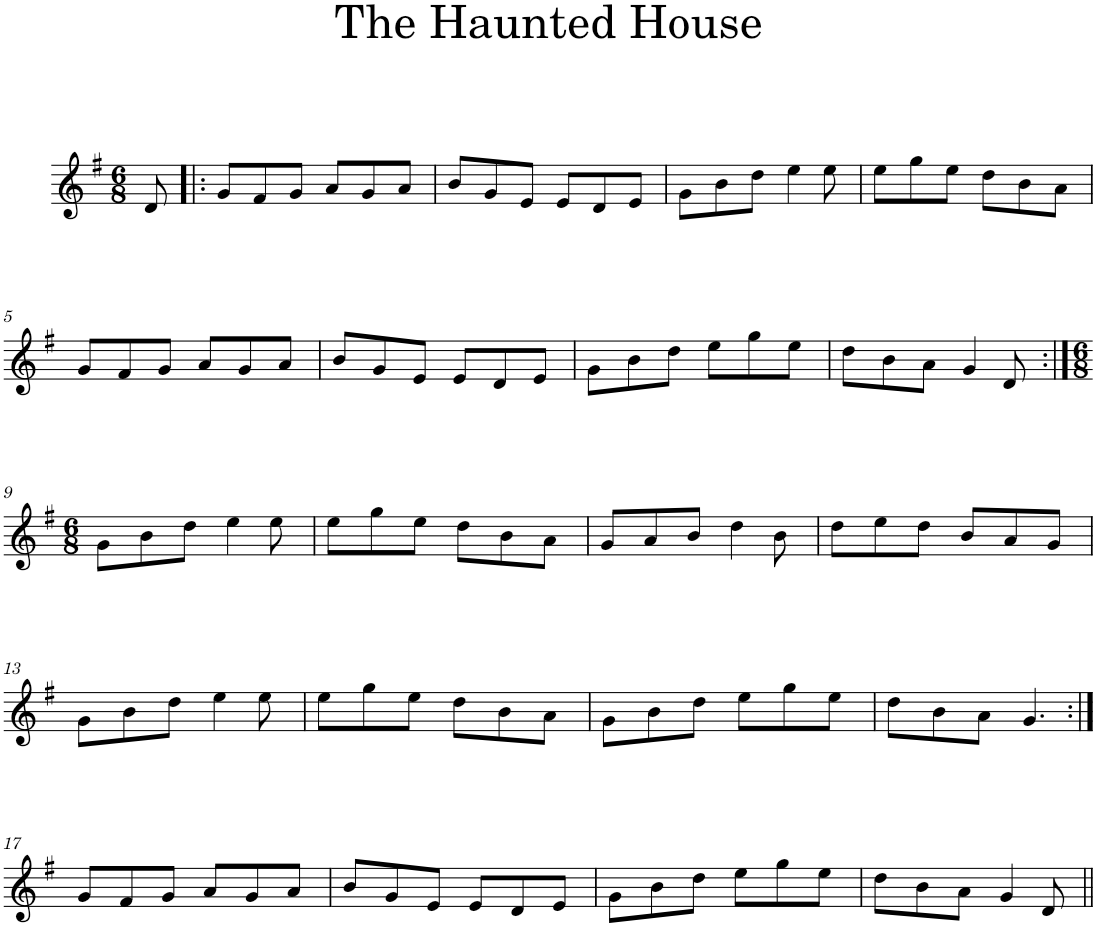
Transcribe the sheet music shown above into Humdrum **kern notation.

**kern
*part1
*staff1
*I"Voice
*I'V
*clefG2
*k[f#]
*M6/8
=
8d/
=1!|:
8g/L
8f#/
8g/J
8a/L
8g/
8a/J
=2
8b/L
8g/
8e/J
8e/L
8d/
8e/J
=3
8g\L
8b\
8dd\J
4ee\
8ee\
=4
8ee\L
8gg\
8ee\J
8dd\L
8b\
8a\J
!!LO:LB:g=z
=5
8g/L
8f#/
8g/J
8a/L
8g/
8a/J
=6
8b/L
8g/
8e/J
8e/L
8d/
8e/J
=7
8g\L
8b\
8dd\J
8ee\L
8gg\
8ee\J
=8
8dd\L
8b\
8a\J
4g/
8d/
!!LO:LB:g=z
=9:|!
*M6/8
8g\L
8b\
8dd\J
4ee\
8ee\
=10
8ee\L
8gg\
8ee\J
8dd\L
8b\
8a\J
=11
8g/L
8a/
8b/J
4dd\
8b\
=12
8dd\L
8ee\
8dd\J
8b/L
8a/
8g/J
!!LO:LB:g=z
=13
8g\L
8b\
8dd\J
4ee\
8ee\
=14
8ee\L
8gg\
8ee\J
8dd\L
8b\
8a\J
=15
8g\L
8b\
8dd\J
8ee\L
8gg\
8ee\J
=16
8dd\L
8b\
8a\J
4.g/
!!LO:LB:g=z
=17:|!
8g/L
8f#/
8g/J
8a/L
8g/
8a/J
=18
8b/L
8g/
8e/J
8e/L
8d/
8e/J
=19
8g\L
8b\
8dd\J
8ee\L
8gg\
8ee\J
=20
8dd\L
8b\
8a\J
4g/
8d/
=||
*-
